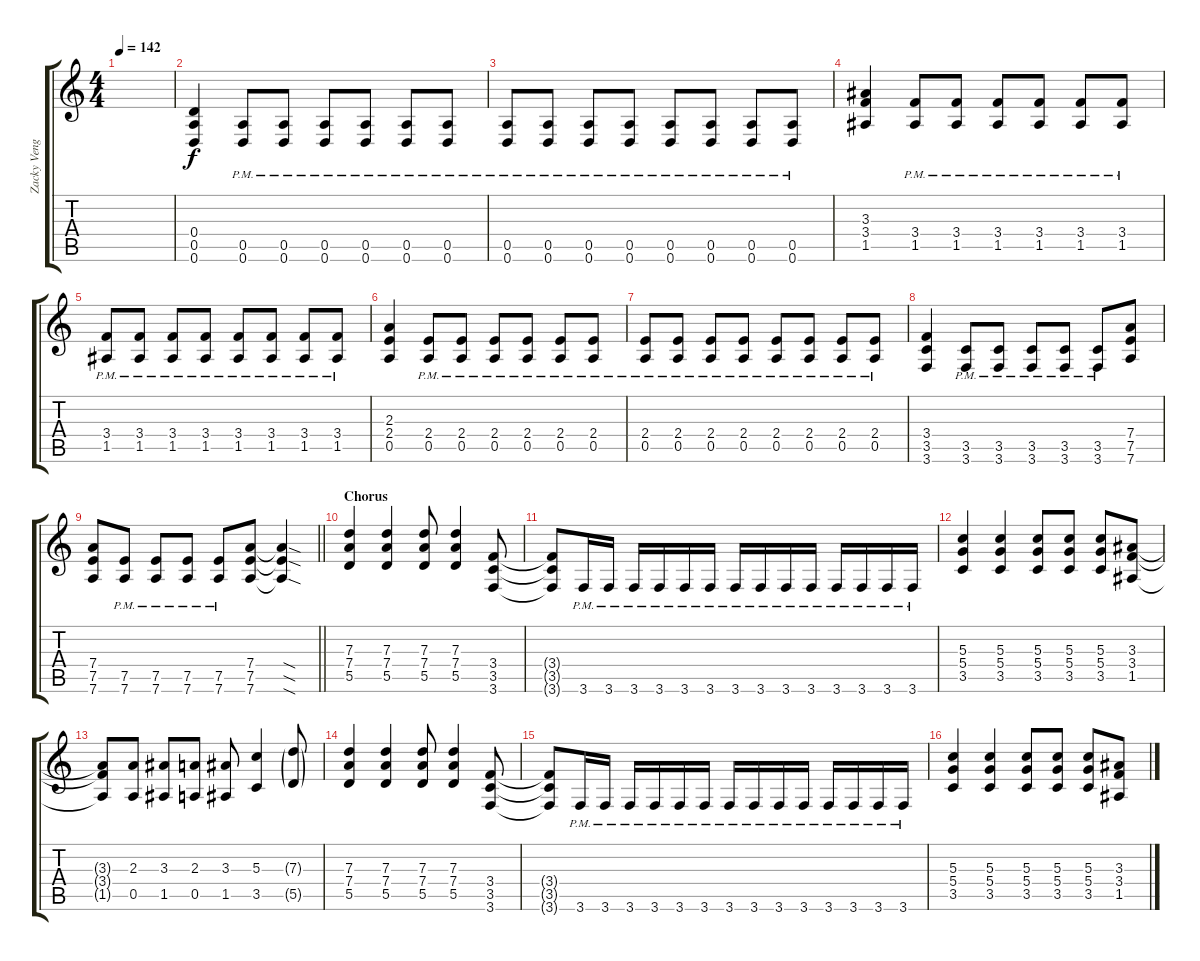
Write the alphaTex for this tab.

\track ("Zacky Vengeance Rhythm" "Zacky Veng") {instrument distortionguitar}
\staff {score tabs}
\tuning (E4 B3 G3 D3 A2 D2) {hide}
\ts (4 4)
\tempo 142
\clef g2
\ks c
|
(0.4 0.5 0.6).4 (0.5{pm} 0.6{pm}).8 (0.5{pm} 0.6{pm}).8 (0.5{pm} 0.6{pm}).8 (0.5{pm} 0.6{pm}).8 (0.5{pm} 0.6{pm}).8 (0.5{pm} 0.6{pm}).8 |
(0.5{pm} 0.6{pm}).8 (0.5{pm} 0.6{pm}).8 (0.5{pm} 0.6{pm}).8 (0.5{pm} 0.6{pm}).8 (0.5{pm} 0.6{pm}).8 (0.5{pm} 0.6{pm}).8 (0.5{pm} 0.6{pm}).8 (0.5{pm} 0.6{pm}).8 |
(3.3 3.4 1.5).4 (3.4{pm} 1.5{pm}).8 (3.4{pm} 1.5{pm}).8 (3.4{pm} 1.5{pm}).8 (3.4{pm} 1.5{pm}).8 (3.4{pm} 1.5{pm}).8 (3.4{pm} 1.5{pm}).8 |
(3.4{pm} 1.5{pm}).8 (3.4{pm} 1.5{pm}).8 (3.4{pm} 1.5{pm}).8 (3.4{pm} 1.5{pm}).8 (3.4{pm} 1.5{pm}).8 (3.4{pm} 1.5{pm}).8 (3.4{pm} 1.5{pm}).8 (3.4{pm} 1.5{pm}).8 |
(2.3 2.4 0.5).4 (2.4{pm} 0.5{pm}).8 (2.4{pm} 0.5{pm}).8 (2.4{pm} 0.5{pm}).8 (2.4{pm} 0.5{pm}).8 (2.4{pm} 0.5{pm}).8 (2.4{pm} 0.5{pm}).8 |
(2.4{pm} 0.5{pm}).8 (2.4{pm} 0.5{pm}).8 (2.4{pm} 0.5{pm}).8 (2.4{pm} 0.5{pm}).8 (2.4{pm} 0.5{pm}).8 (2.4{pm} 0.5{pm}).8 (2.4{pm} 0.5{pm}).8 (2.4{pm} 0.5{pm}).8 |
(3.4 3.5 3.6).4 (3.5{pm} 3.6{pm}).8 (3.5{pm} 3.6{pm}).8 (3.5{pm} 3.6{pm}).8 (3.5{pm} 3.6{pm}).8 (3.5{pm} 3.6{pm}).8 (7.4 7.5 7.6).8 |
\barLineRight lightlight
(7.4 7.5 7.6).8 (7.5{pm} 7.6{pm}).8 (7.5{pm} 7.6{pm}).8 (7.5{pm} 7.6{pm}).8 (7.5{pm} 7.6{pm}).8 (7.4 7.5 7.6).8 (7.4{sod t} 7.5{sod t} 7.6{sod t}).4 |
\section ("" "Chorus")
(7.3 7.4 5.5).4 (7.3 7.4 5.5).4 (7.3 7.4 5.5).8 (7.3 7.4 5.5).4 (3.4 3.5 3.6).8 |
(3.4{t} 3.5{t} 3.6{t}).8 3.6{pm}.16 3.6{pm}.16 3.6{pm}.16 3.6{pm}.16 3.6{pm}.16 3.6{pm}.16 3.6{pm}.16 3.6{pm}.16 3.6{pm}.16 3.6{pm}.16 3.6{pm}.16 3.6{pm}.16 3.6{pm}.16 3.6{pm}.16 |
(5.3 5.4 3.5).4 (5.3 5.4 3.5).4 (5.3 5.4 3.5).8 (5.3 5.4 3.5).8 (5.3 5.4 3.5).8 (3.3 3.4 1.5).8 |
(3.3{t} 3.4{t} 1.5{t}).8 (2.3 0.5).8 (3.3 1.5).8 (2.3 0.5).8 (3.3 1.5).8 (5.3 3.5).4 (7.3{g} 5.5{g}).8 |
(7.3 7.4 5.5).4 (7.3 7.4 5.5).4 (7.3 7.4 5.5).8 (7.3 7.4 5.5).4 (3.4 3.5 3.6).8 |
(3.4{t} 3.5{t} 3.6{t}).8 3.6{pm}.16 3.6{pm}.16 3.6{pm}.16 3.6{pm}.16 3.6{pm}.16 3.6{pm}.16 3.6{pm}.16 3.6{pm}.16 3.6{pm}.16 3.6{pm}.16 3.6{pm}.16 3.6{pm}.16 3.6{pm}.16 3.6{pm}.16 |
(5.3 5.4 3.5).4 (5.3 5.4 3.5).4 (5.3 5.4 3.5).8 (5.3 5.4 3.5).8 (5.3 5.4 3.5).8 (3.3 3.4 1.5).8
